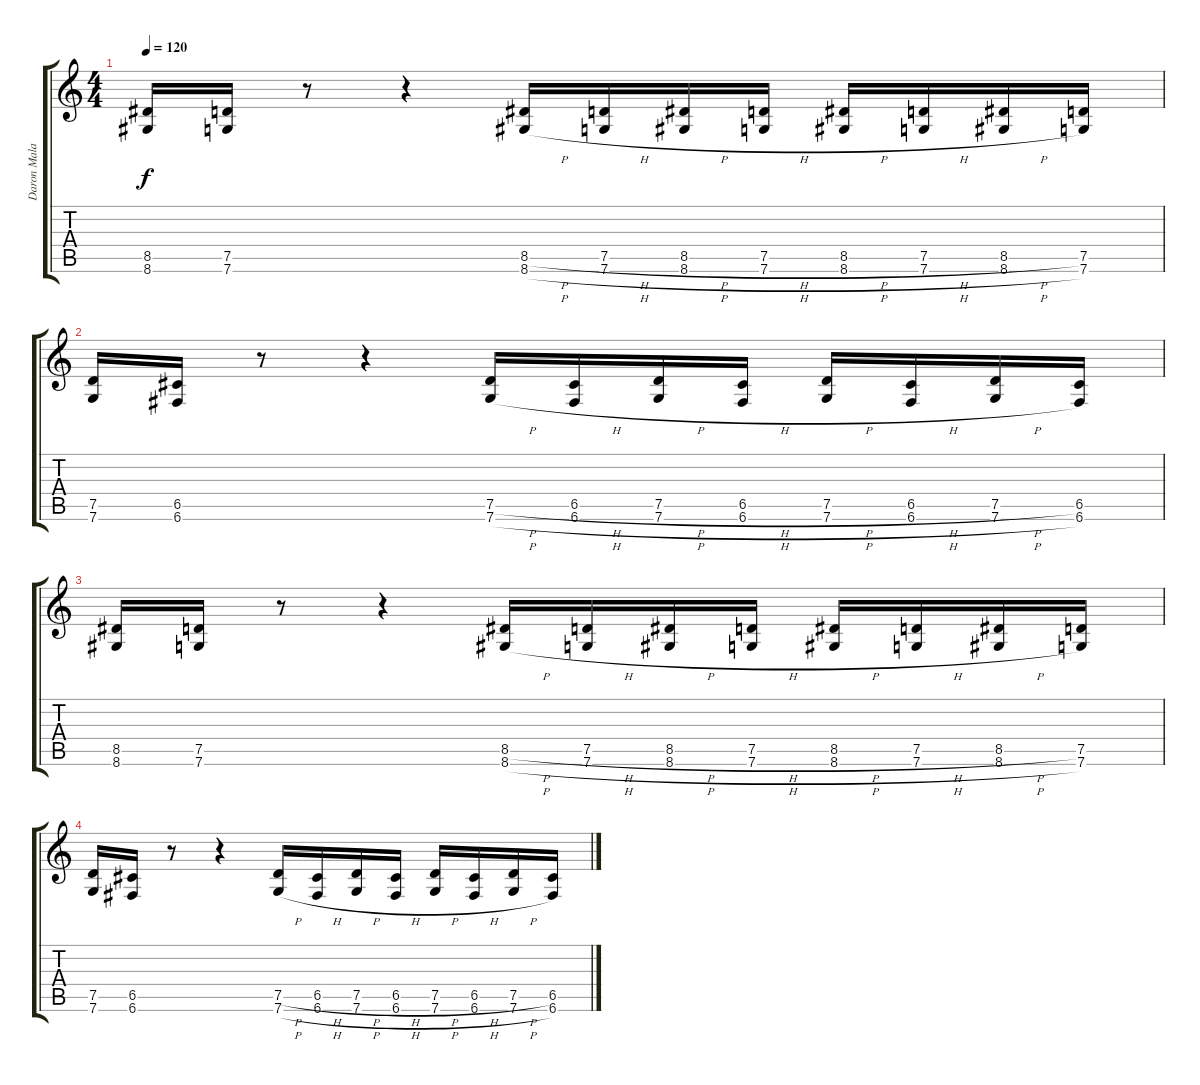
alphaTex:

\track ("Daron Malakian (Distortion)" "Daron Mala") {instrument overdrivenguitar}
\staff {score tabs}
\tuning (D4 A3 F3 C3 G2 C2) {hide}
\ts (4 4)
\tempo 120
\clef g2
\ks c
(8.5 8.6).16{dy f} (7.5 7.6).16 r.8 r.4 (8.5{h} 8.6{h}).16 (7.5{h} 7.6{h}).16 (8.5{h} 8.6{h}).16 (7.5{h} 7.6{h}).16 (8.5{h} 8.6{h}).16 (7.5{h} 7.6{h}).16 (8.5{h} 8.6{h}).16 (7.5 7.6).16 |
(7.5 7.6).16 (6.5 6.6).16 r.8 r.4 (7.5{h} 7.6{h}).16 (6.5{h} 6.6{h}).16 (7.5{h} 7.6{h}).16 (6.5{h} 6.6{h}).16 (7.5{h} 7.6{h}).16 (6.5{h} 6.6{h}).16 (7.5{h} 7.6{h}).16 (6.5 6.6).16 |
(8.5 8.6).16 (7.5 7.6).16 r.8 r.4 (8.5{h} 8.6{h}).16 (7.5{h} 7.6{h}).16 (8.5{h} 8.6{h}).16 (7.5{h} 7.6{h}).16 (8.5{h} 8.6{h}).16 (7.5{h} 7.6{h}).16 (8.5{h} 8.6{h}).16 (7.5 7.6).16 |
(7.5 7.6).16 (6.5 6.6).16 r.8 r.4 (7.5{h} 7.6{h}).16 (6.5{h} 6.6{h}).16 (7.5{h} 7.6{h}).16 (6.5{h} 6.6{h}).16 (7.5{h} 7.6{h}).16 (6.5{h} 6.6{h}).16 (7.5{h} 7.6{h}).16 (6.5 6.6).16
